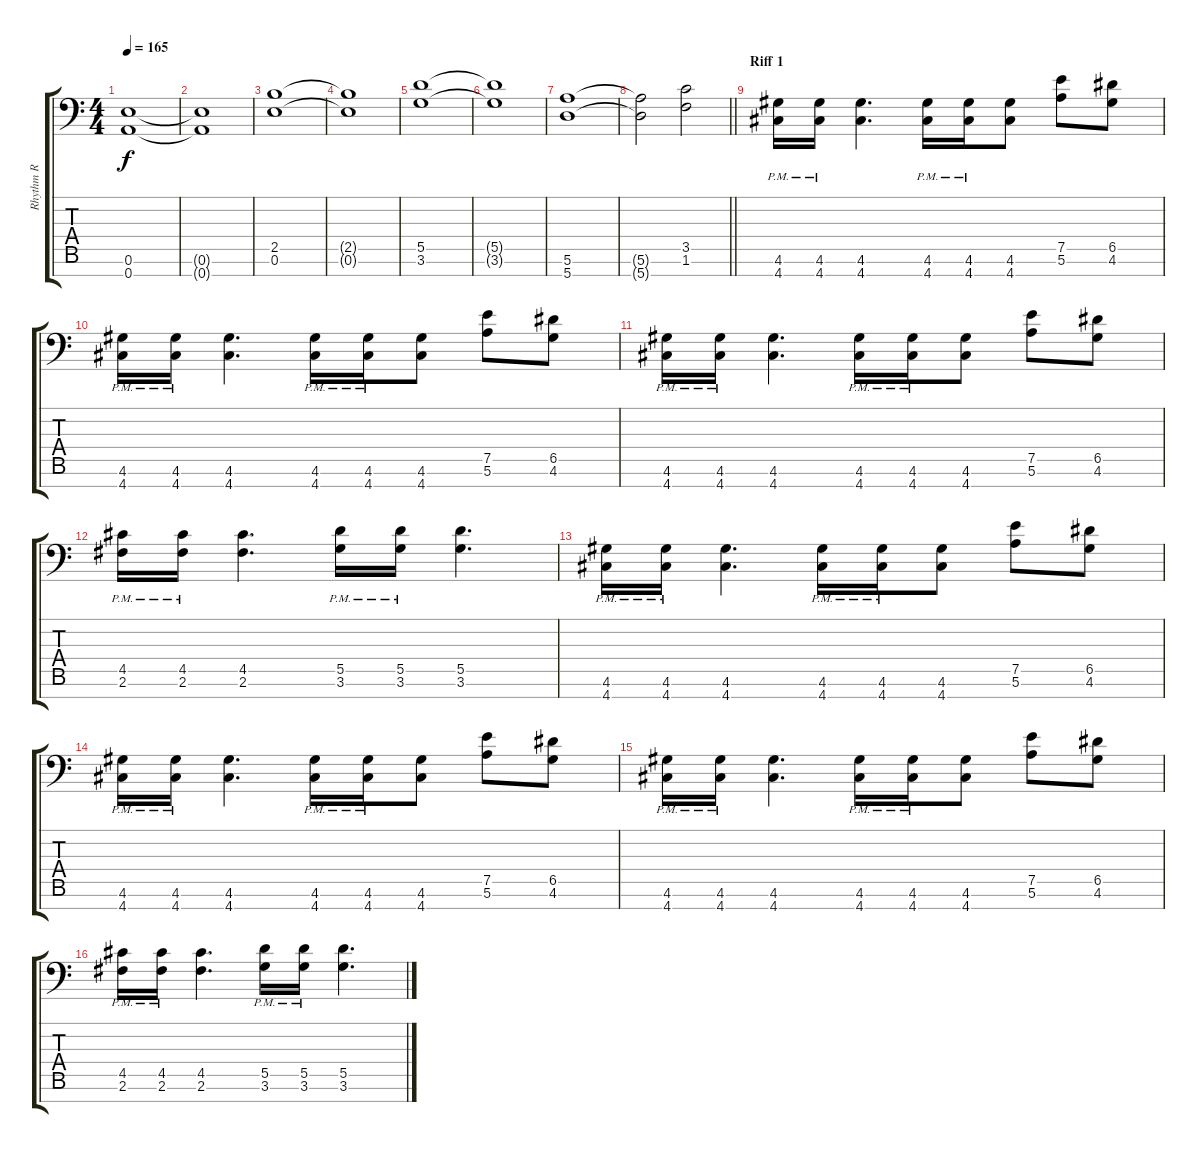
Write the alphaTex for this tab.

\track ("Rhythm R" "Rhythm R") {instrument overdrivenguitar}
\staff {score tabs}
\tuning (E4 B3 G3 D3 A2 E2 A1) {hide}
\ts (4 4)
\tempo 165
\clef f4
\ks c
(0.6 0.7).1{dy f} |
(0.6{t} 0.7{t}).1 |
(2.5 0.6).1 |
(2.5{t} 0.6{t}).1 |
(5.5 3.6).1 |
(5.5{t} 3.6{t}).1 |
(5.6 5.7).1 |
\barLineRight lightlight
(5.6{t} 5.7{t}).2 (3.5 1.6).2 |
\section ("" "Riff 1")
(4.6{pm} 4.7{pm}).16 (4.6{pm} 4.7{pm}).16 (4.6 4.7).4{d} (4.6{pm} 4.7{pm}).16 (4.6{pm} 4.7{pm}).16 (4.6 4.7).8 (7.5 5.6).8 (6.5 4.6).8 |
(4.6{pm} 4.7{pm}).16 (4.6{pm} 4.7{pm}).16 (4.6 4.7).4{d} (4.6{pm} 4.7{pm}).16 (4.6{pm} 4.7{pm}).16 (4.6 4.7).8 (7.5 5.6).8 (6.5 4.6).8 |
(4.6{pm} 4.7{pm}).16 (4.6{pm} 4.7{pm}).16 (4.6 4.7).4{d} (4.6{pm} 4.7{pm}).16 (4.6{pm} 4.7{pm}).16 (4.6 4.7).8 (7.5 5.6).8 (6.5 4.6).8 |
(4.5{pm} 2.6{pm}).16 (4.5{pm} 2.6{pm}).16 (4.5 2.6).4{d} (5.5{pm} 3.6{pm}).16 (5.5{pm} 3.6{pm}).16 (5.5 3.6).4{d} |
(4.6{pm} 4.7{pm}).16 (4.6{pm} 4.7{pm}).16 (4.6 4.7).4{d} (4.6{pm} 4.7{pm}).16 (4.6{pm} 4.7{pm}).16 (4.6 4.7).8 (7.5 5.6).8 (6.5 4.6).8 |
(4.6{pm} 4.7{pm}).16 (4.6{pm} 4.7{pm}).16 (4.6 4.7).4{d} (4.6{pm} 4.7{pm}).16 (4.6{pm} 4.7{pm}).16 (4.6 4.7).8 (7.5 5.6).8 (6.5 4.6).8 |
(4.6{pm} 4.7{pm}).16 (4.6{pm} 4.7{pm}).16 (4.6 4.7).4{d} (4.6{pm} 4.7{pm}).16 (4.6{pm} 4.7{pm}).16 (4.6 4.7).8 (7.5 5.6).8 (6.5 4.6).8 |
(4.5{pm} 2.6{pm}).16 (4.5{pm} 2.6{pm}).16 (4.5 2.6).4{d} (5.5{pm} 3.6{pm}).16 (5.5{pm} 3.6{pm}).16 (5.5 3.6).4{d}
